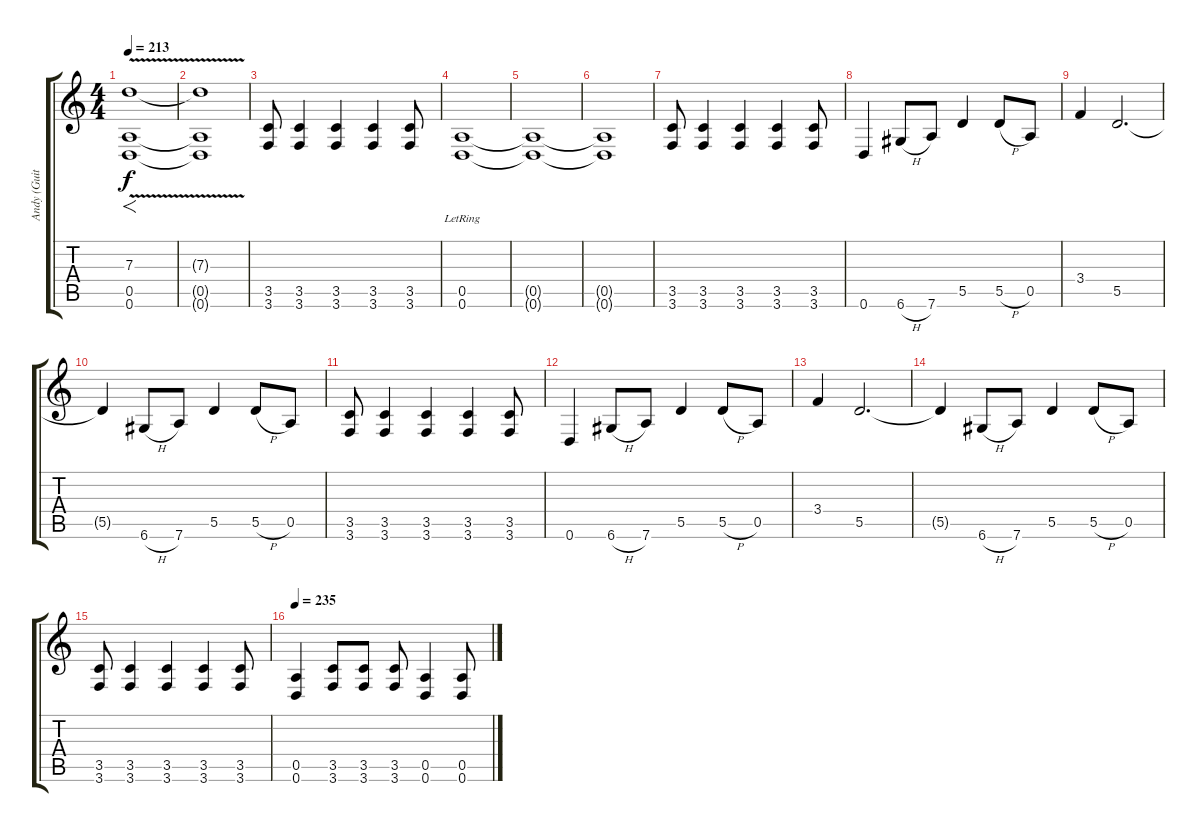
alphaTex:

\track ("Andy (Guitar right)" "Andy (Guit") {instrument distortionguitar}
\staff {score tabs}
\tuning (E4 B3 G3 D3 A2 D2) {hide}
\ts (4 4)
\tempo 213
\clef g2
\ks c
(7.3{v} 0.5{t} 0.6{t}).1{f dy f} |
(7.3{t} 0.5{t} 0.6{t}).1 |
(3.5 3.6).8 (3.5 3.6).4 (3.5 3.6).4 (3.5 3.6).4 (3.5 3.6).8 |
(0.5{lr} 0.6{lr}).1 |
(0.5{t} 0.6{t}).1 |
(0.5{t} 0.6{t}).1 |
(3.5 3.6).8 (3.5 3.6).4 (3.5 3.6).4 (3.5 3.6).4 (3.5 3.6).8 |
0.6.4 6.6{h}.8 7.6.8 5.5.4 5.5{h}.8 0.5.8 |
3.4.4 5.5.2{d} |
5.5{t}.4 6.6{h}.8 7.6.8 5.5.4 5.5{h}.8 0.5.8 |
(3.5 3.6).8 (3.5 3.6).4 (3.5 3.6).4 (3.5 3.6).4 (3.5 3.6).8 |
0.6.4 6.6{h}.8 7.6.8 5.5.4 5.5{h}.8 0.5.8 |
3.4.4 5.5.2{d} |
5.5{t}.4 6.6{h}.8 7.6.8 5.5.4 5.5{h}.8 0.5.8 |
(3.5 3.6).8 (3.5 3.6).4 (3.5 3.6).4 (3.5 3.6).4 (3.5 3.6).8 |
\tempo 235
(0.5 0.6).4 (3.5 3.6).8 (3.5 3.6).8 (3.5 3.6).8 (0.5 0.6).4 (0.5 0.6).8
